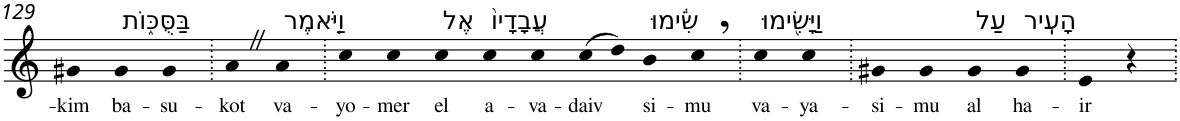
**kern	**text
*part1	*part1
*staff1	*staff1
*I"Piano	*
*I'Pno	*
!!LO:PB:g=z
*clefG2	*
*k[]	*
=129	=129
!	!LO:LY:b
4g#X	-kim
!LO:TX:a:t=בַּסֻּכּ֑וֹת	!
!	!LO:LY:b
4g#	ba-
!	!LO:LY:b
4g#	-su-
=130.	=130.
!	!LO:LY:b
4aZ	-kot
!LO:TX:a:t=וַיֹּ֤אמֶר	!
!	!LO:LY:b
4a	va-
=131.	=131.
!	!LO:LY:b
4cc	-yo-
!	!LO:LY:b
4cc	-mer
!LO:TX:a:t=אֶל	!
!	!LO:LY:b
4cc	el
!LO:TX:a:t=עֲבָדָיו֙	!
!	!LO:LY:b
4cc	a-
!	!LO:LY:b
4cc	-va-
!	!LO:LY:b
(>8cc	-daiv
8dd)	.
!LO:TX:a:t=שִׂ֔ימוּ	!
!	!LO:LY:b
4b	si-
!	!LO:LY:b
4cc,	-mu
=132.	=132.
!LO:TX:a:t=וַיָּשִׂ֖ימוּ	!
!	!LO:LY:b
4cc	va-
!	!LO:LY:b
4cc	-ya-
=133.	=133.
!	!LO:LY:b
4g#X	-si-
!	!LO:LY:b
4g#	-mu
!LO:TX:a:t=עַל	!
!	!LO:LY:b
4g#	al
!LO:TX:a:t=הָעִֽיר	!
!	!LO:LY:b
4g#	ha-
=134.	=134.
!	!LO:LY:b
4e	-ir
4r	.
=.	=.
*-	*-
